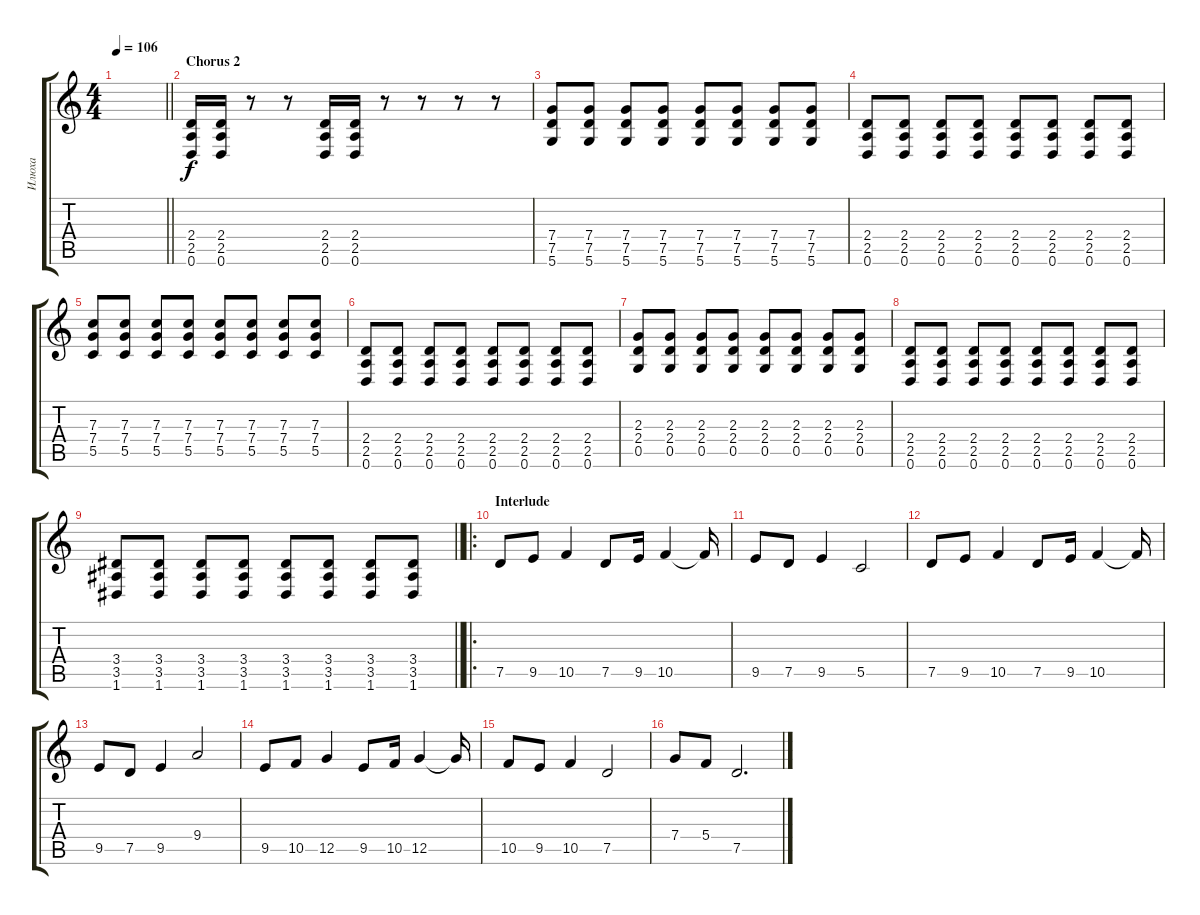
\track ("Илюха" "Илюха") {instrument acousticguitarsteel}
\staff {score tabs}
\tuning (D4 A3 F3 C3 G2 D2) {hide}
\ts (4 4)
\tempo 106
\clef g2
\barLineRight lightlight
\ks c
|
\section ("" "Chorus 2")
(2.4 2.5 0.6).16 (2.4 2.5 0.6).16 r.8 r.8 (2.4 2.5 0.6).16 (2.4 2.5 0.6).16 r.8 r.8 r.8 r.8 |
(7.4 7.5 5.6).8 (7.4 7.5 5.6).8 (7.4 7.5 5.6).8 (7.4 7.5 5.6).8 (7.4 7.5 5.6).8 (7.4 7.5 5.6).8 (7.4 7.5 5.6).8 (7.4 7.5 5.6).8 |
(2.4 2.5 0.6).8 (2.4 2.5 0.6).8 (2.4 2.5 0.6).8 (2.4 2.5 0.6).8 (2.4 2.5 0.6).8 (2.4 2.5 0.6).8 (2.4 2.5 0.6).8 (2.4 2.5 0.6).8 |
(7.3 7.4 5.5).8 (7.3 7.4 5.5).8 (7.3 7.4 5.5).8 (7.3 7.4 5.5).8 (7.3 7.4 5.5).8 (7.3 7.4 5.5).8 (7.3 7.4 5.5).8 (7.3 7.4 5.5).8 |
(2.4 2.5 0.6).8 (2.4 2.5 0.6).8 (2.4 2.5 0.6).8 (2.4 2.5 0.6).8 (2.4 2.5 0.6).8 (2.4 2.5 0.6).8 (2.4 2.5 0.6).8 (2.4 2.5 0.6).8 |
(2.3 2.4 0.5).8 (2.3 2.4 0.5).8 (2.3 2.4 0.5).8 (2.3 2.4 0.5).8 (2.3 2.4 0.5).8 (2.3 2.4 0.5).8 (2.3 2.4 0.5).8 (2.3 2.4 0.5).8 |
(2.4 2.5 0.6).8 (2.4 2.5 0.6).8 (2.4 2.5 0.6).8 (2.4 2.5 0.6).8 (2.4 2.5 0.6).8 (2.4 2.5 0.6).8 (2.4 2.5 0.6).8 (2.4 2.5 0.6).8 |
\barLineRight lightlight
(3.4 3.5 1.6).8 (3.4 3.5 1.6).8 (3.4 3.5 1.6).8 (3.4 3.5 1.6).8 (3.4 3.5 1.6).8 (3.4 3.5 1.6).8 (3.4 3.5 1.6).8 (3.4 3.5 1.6).8 |
\ro
\section ("" "Interlude")
7.5.8 9.5.8 10.5.4 7.5.8 9.5.16 10.5.4 10.5{t}.16 |
9.5.8 7.5.8 9.5.4 5.5.2 |
7.5.8 9.5.8 10.5.4 7.5.8 9.5.16 10.5.4 10.5{t}.16 |
9.5.8 7.5.8 9.5.4 9.4.2 |
9.5.8 10.5.8 12.5.4 9.5.8 10.5.16 12.5.4 12.5{t}.16 |
10.5.8 9.5.8 10.5.4 7.5.2 |
7.4.8 5.4.8 7.5.2{d}
